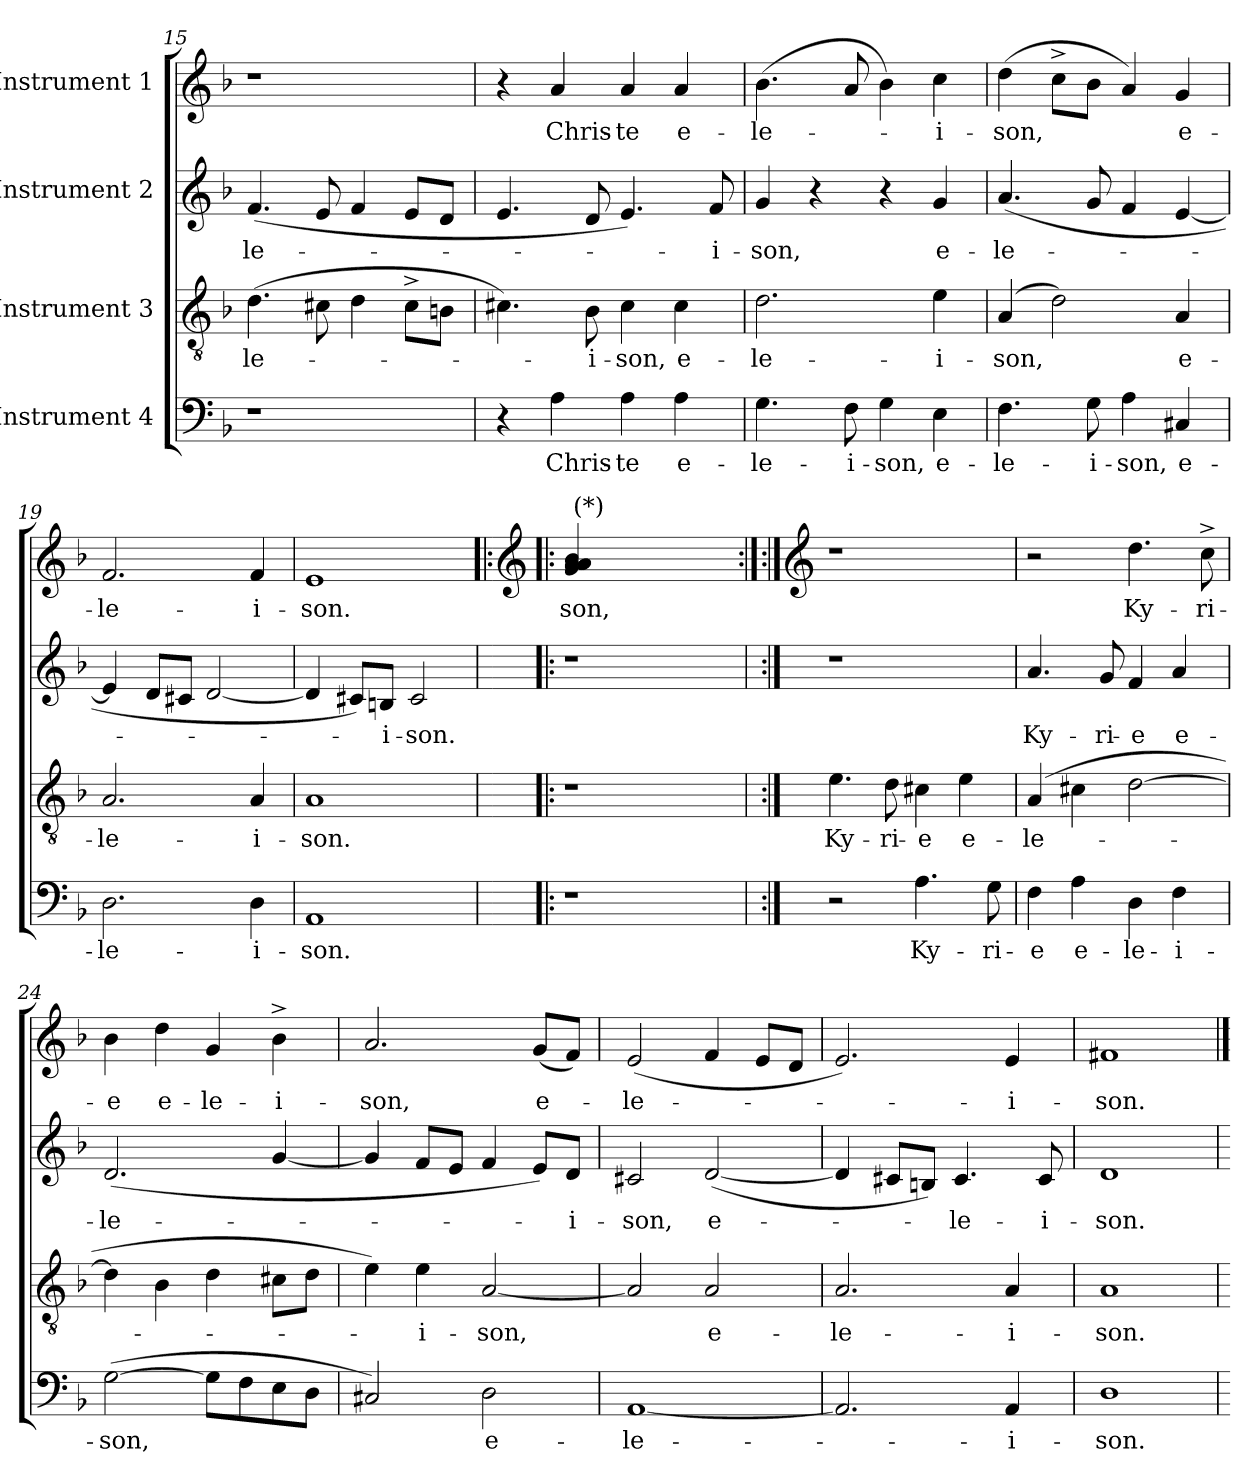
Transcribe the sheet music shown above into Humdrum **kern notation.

**kern	**text	**kern	**text	**kern	**text	**kern	**text
*part4	*part4	*part3	*part3	*part2	*part2	*part1	*part1
*staff4	*staff4	*staff3	*staff3	*staff2	*staff2	*staff1	*staff1
*I"Instrument 4	*	*I"Instrument 3	*	*I"Instrument 2	*	*I"Instrument 1	*
*clefF4	*	*clefGv2	*	*clefG2	*	*clefG2	*
*k[b-]	*	*k[b-]	*	*k[b-]	*	*k[b-]	*
*F:	*	*F:	*	*F:	*	*F:	*
=15	=15	=15	=15	=15	=15	=15	=15
!	!	!	!LO:LY:b:cj	!	!LO:LY:b:cj	!	!
1r	.	(>4.d\	-le-	(<4.f/	-le-	1r	.
.	.	8c#X\	.	8e/	.	.	.
.	.	4d\	.	4f/	.	.	.
.	.	8c#^<\L	.	8e/L	.	.	.
.	.	8Bn\J	.	8d/J	.	.	.
=16	=16	=16	=16	=16	=16	=16	=16
4r	.	4.c#X\)	.	4.e/	.	4r	.
!	!LO:LY:b:cj	!	!	!	!	!	!LO:LY:b:cj
4A\	Chris-	.	.	.	.	4a/	Chris-
!	!	!	!LO:LY:b	!	!	!	!
.	.	8B-\	-i-	8d/	.	.	.
!	!LO:LY:b:cj	!	!LO:LY:b:cj	!	!	!	!LO:LY:b:cj
4A\	-te	4c#\	-son,	4.e/)	.	4a/	-te
!	!LO:LY:b:cj	!	!LO:LY:b:cj	!	!	!	!LO:LY:b:cj
4A\	e-	4c#\	e-	.	.	4a/	e-
!	!	!	!	!	!LO:LY:b:cj	!	!
.	.	.	.	8f/	-i-	.	.
=17	=17	=17	=17	=17	=17	=17	=17
!	!LO:LY:b:cj	!	!LO:LY:b:cj	!	!LO:LY:b:cj	!	!LO:LY:b:cj
4.G\	-le-	2.d\	-le-	4g/	-son,	(<4.b-\	-le-
.	.	.	.	4r	.	.	.
!	!LO:LY:b	!	!	!	!	!	!
8F\	-i-	.	.	.	.	8a/	.
!	!LO:LY:b:cj	!	!	!	!	!	!
4G\	-son,	.	.	4r	.	4b-\)	.
!	!LO:LY:b:cj	!	!LO:LY:b:cj	!	!LO:LY:b:cj	!	!LO:LY:b:cj
4E\	e-	4e\	-i-	4g/	e-	4cc\	-i-
=18	=18	=18	=18	=18	=18	=18	=18
!	!LO:LY:b:cj	!	!LO:LY:b	!	!LO:LY:b:cj	!	!LO:LY:b
4.F\	-le-	(>4A/	-son,	(<4.a/	-le-	(<4dd\	-son,
.	.	2d\)	.	.	.	8cc^<\L	.
!	!LO:LY:b	!	!	!	!	!	!
8G\	-i-	.	.	8g/	.	8b-\J	.
!	!LO:LY:b:cj	!	!	!	!	!	!
4A\	-son,	.	.	4f/	.	4a/)	.
!	!LO:LY:b:cj	!	!LO:LY:b:cj	!	!	!	!LO:LY:b:cj
4C#X/	e-	4A/	e-	[<4e/	.	4g/	e-
=19	=19	=19	=19	=19	=19	=19	=19
!	!LO:LY:b:cj	!	!LO:LY:b:cj	!	!	!	!LO:LY:b:cj
2.D\	-le-	2.A/	-le-	4e/]	.	2.f/	-le-
.	.	.	.	8d/L	.	.	.
.	.	.	.	8c#X/J	.	.	.
.	.	.	.	[<2d/	.	.	.
!	!LO:LY:b:cj	!	!LO:LY:b:cj	!	!	!	!LO:LY:b:cj
4D\	-i-	4A/	-i-	.	.	4f/	-i-
=20	=20	=20	=20	=20	=20	=20	=20
!	!LO:LY:b:cj	!	!LO:LY:b:cj	!	!	!	!LO:LY:b:cj
1AA	-son.	1A	-son.	4d/]	.	1e	-son.
.	.	.	.	8c#X/L)	.	.	.
!	!	!	!	!	!LO:LY:b	!	!
.	.	.	.	8Bn/J	-i-	.	.
!	!	!	!	!	!LO:LY:b:cj	!	!
.	.	.	.	2c#/	-son.	.	.
!!LO:LB:g=z
=21	=21!|:	=21	=21!|:	=21	=21!|:	=21!|:	=21!|:
*	*	*	*	*	*	*clefG2	*
!	!	!	!	!	!	!	!LO:LY:b:cj
*	*	*	*	*	*	*^	*
1r	.	1r	.	1r	.	4a/ 4a/ 4a/ 4a/ 4b-/ 4g/ 4a/	64ryy	-son,
!	!	!	!	!	!	!	!LO:TX:a:t=(*)	!
.	.	.	.	.	.	.	2ryy	.
.	.	.	.	.	.	2.ryy	.	.
.	.	.	.	.	.	.	4ryy	.
.	.	.	.	.	.	.	8...ryy	.
*	*	*	*	*	*	*v	*v	*
!!LO:LB:g=z
=22	=22:|!	=22	=22:|!	=22	=22:|!	=22:|!	=22:|!
*	*	*	*	*	*	*clefG2	*
*	*	*	*	*	*	*^	*
!	!	!	!LO:LY:b:cj	!	!	!	!	!
*	*	*	*	*	*	*v	*v	*
2r	.	4.e\	Ky-	1r	.	1r	.
!	!	!	!LO:LY:b:cj	!	!	!	!
.	.	8d\	-ri-	.	.	.	.
!	!LO:LY:b:cj	!	!LO:LY:b:cj	!	!	!	!
4.A\	Ky-	4c#X\	-e	.	.	.	.
!	!	!	!LO:LY:b:cj	!	!	!	!
.	.	4e\	e-	.	.	.	.
!	!LO:LY:b:cj	!	!	!	!	!	!
8G\	-ri-	.	.	.	.	.	.
=23	=23	=23	=23	=23	=23	=23	=23
!	!LO:LY:b:cj	!	!LO:LY:b:cj	!	!LO:LY:b:cj	!	!
4F\	-e	(>4A/	-le-	4.a/	Ky-	2r	.
!	!LO:LY:b:cj	!	!	!	!	!	!
4A\	e-	4c#X\	.	.	.	.	.
!	!	!	!	!	!LO:LY:b	!	!
.	.	.	.	8g/	-ri-	.	.
!	!LO:LY:b:cj	!	!	!	!LO:LY:b:rj	!	!LO:LY:b:cj
4D\	-le-	[>2d\	.	4f/	-e	4.dd\	Ky-
!	!LO:LY:b:cj	!	!	!	!LO:LY:b:cj	!	!
4F\	-i-	.	.	4a/	e-	.	.
!	!	!	!	!	!	!	!LO:LY:b:cj
.	.	.	.	.	.	8cc^<\	-ri-
=24	=24	=24	=24	=24	=24	=24	=24
!	!LO:LY:b	!	!	!	!LO:LY:b:cj	!	!LO:LY:b:cj
(>[>2G\	-son,	4d\]	.	(<2.d/	-le-	4b-\	-e
!	!	!	!	!	!	!	!LO:LY:b:cj
.	.	4B-\	.	.	.	4dd\	e-
!	!	!	!	!	!	!	!LO:LY:b:cj
8G\L]	.	4d\	.	.	.	4g/	-le-
8F\	.	.	.	.	.	.	.
!	!	!	!	!	!	!	!LO:LY:b:cj
8E\	.	8c#X\L	.	[<4g/	.	4b-^<\	-i-
8D\J	.	8d\J	.	.	.	.	.
=25	=25	=25	=25	=25	=25	=25	=25
!	!	!	!	!	!	!	!LO:LY:b:cj
2C#X/)	.	4e\)	.	4g/]	.	2.a/	-son,
!	!	!	!LO:LY:b:cj	!	!	!	!
.	.	4e\	-i-	8f/L	.	.	.
.	.	.	.	8e/J	.	.	.
!	!LO:LY:b:cj	!	!LO:LY:b	!	!	!	!
2D\	e-	[<2A/	-son,	4f/	.	.	.
!	!	!	!	!	!	!	!LO:LY:b:cj
.	.	.	.	8e/L)	.	(<8g/L	e-
!	!	!	!	!	!LO:LY:b:cj	!	!
.	.	.	.	8d/J	-i-	8f/J)	.
=26	=26	=26	=26	=26	=26	=26	=26
!	!LO:LY:b:cj	!	!	!	!LO:LY:b:cj	!	!LO:LY:b:cj
[<1AA	-le-	2A/]	.	2c#X/	-son,	(<2e/	-le-
!	!	!	!LO:LY:b:cj	!	!LO:LY:b:cj	!	!
.	.	2A/	e-	(<[<2d/	e-	4f/	.
.	.	.	.	.	.	8e/L	.
.	.	.	.	.	.	8d/J	.
=27	=27	=27	=27	=27	=27	=27	=27
!	!	!	!LO:LY:b:cj	!	!	!	!
2.AA/]	.	2.A/	-le-	4d/]	.	2.e/)	.
.	.	.	.	8c#X/L	.	.	.
.	.	.	.	8Bn/J)	.	.	.
!	!	!	!	!	!LO:LY:b:cj	!	!
.	.	.	.	4.c#/	-le-	.	.
!	!LO:LY:b:cj	!	!LO:LY:b:cj	!	!	!	!LO:LY:b:cj
4AA/	-i-	4A/	-i-	.	.	4e/	-i-
!	!	!	!	!	!LO:LY:b:cj	!	!
.	.	.	.	8c#/	-i-	.	.
=28	=28	=28	=28	=28	=28	=28	=28
!	!LO:LY:b:cj	!	!LO:LY:b:cj	!	!LO:LY:b:cj	!	!LO:LY:b:cj
1D	-son.	1A	-son.	1d	-son.	1f#X	-son.
=	==	=	==	=	==	==	==
*-	*-	*-	*-	*-	*-	*-	*-
